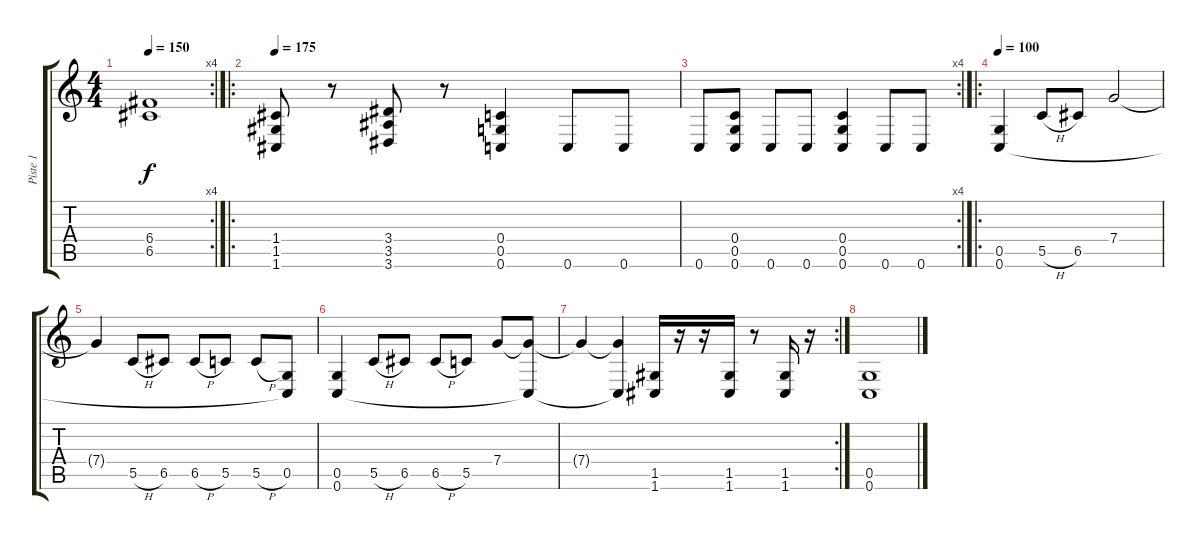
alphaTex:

\track ("Piste 1" "Piste 1") {instrument overdrivenguitar}
\staff {score tabs}
\tuning (D4 A3 F3 C3 G2 C2) {hide}
\rc 4
\ts (4 4)
\tempo 150
\clef g2
\ks c
(6.4 6.5).1{dy f} |
\ro
\tempo 175
(1.4 1.5 1.6).8 r.8 (3.4 3.5 3.6).8 r.8 (0.4 0.5 0.6).4 0.6.8 0.6.8 |
\rc 4
0.6.8 (0.4 0.5 0.6).8 0.6.8 0.6.8 (0.4 0.5 0.6).4 0.6.8 0.6.8 |
\ro
\tempo 100
(0.5 0.6).4 5.5{h}.8 6.5.8 7.4.2 |
7.4{t}.4 5.5{h}.8 6.5.8 6.5{h}.8 5.5.8 5.5{h}.8 (0.5 0.6{t}).8 |
(0.5 0.6).4 5.5{h}.8 6.5.8 6.5{h}.8 5.5.8 7.4.8 (7.4{t} 0.6{t}).8 |
\rc 2
7.4{t}.4 (7.4{t} 0.6{t}).4 (1.5 1.6).16 r.16 r.16 (1.5 1.6).16 r.8 (1.5 1.6).16 r.16 |
(0.5 0.6).1
